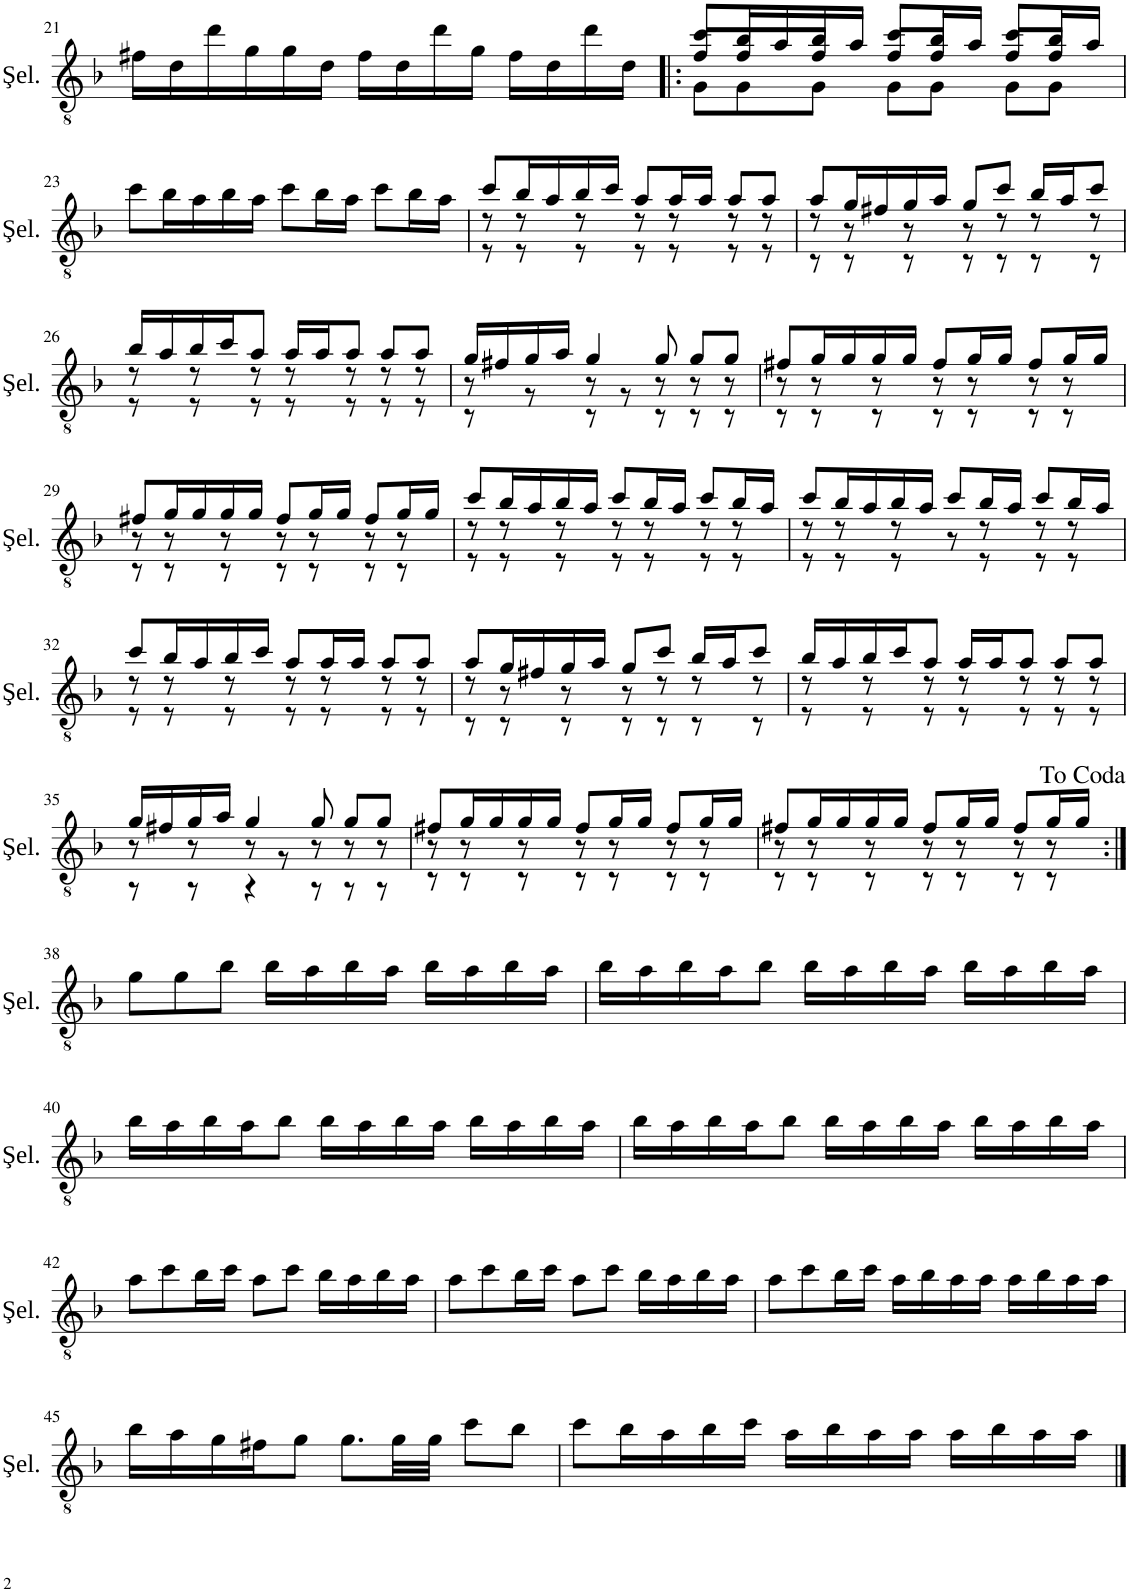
**kern
*part1
*staff1
*I"Şelpe
*I'Şel.
!!LO:PB:g=z
*clefGv2
*k[b-]
*M7/8
=21
16f#X\LL
16d\
16dd\
16g\
16g\
16d\JJ
16f#\LL
16d\
16dd\
16g\JJ
16f#\LL
16d\
16dd\
16d\JJ
=22!|:
*^
*	*^
8cc/L	8G\L	8f/L
16b-/L	8G\	8f/
16a/	.	.
16b-/	8G\J	8f/J
16a/JJ	.	.
8cc/L	8G\L	8f/L
16b-/L	8G\J	8f/J
16a/JJ	.	.
8cc/L	8G\L	8f/L
16b-/L	8G\J	8f/J
16a/JJ	.	.
*v	*v	*v
!!LO:LB:g=z
=23
8cc\L
16b-\L
16a\
16b-\
16a\JJ
8cc\L
16b-\L
16a\JJ
8cc\L
16b-\L
16a\JJ
=24
*^
*	*^
8cc/L	8r	8r
16b-/L	8r	8r
16a/	.	.
16b-/	8r	8r
16cc/JJ	.	.
8a/L	8r	8r
16a/L	8r	8r
16a/JJ	.	.
8a/L	8r	8r
8a/J	8r	8r
=25	=25	=25
8a/L	8r	8r
16g/L	8r	8r
16f#X/	.	.
16g/	8r	8r
16a/JJ	.	.
8g/L	8r	8r
8cc/J	8r	8r
16b-/LL	8r	8r
16a/J	.	.
8cc/J	8r	8r
!!LO:LB:g=z	!!	!!
=26	=26	=26
16b-/LL	8r	8r
16a/	.	.
16b-/	8r	8r
16cc/J	.	.
8a/J	8r	8r
16a/LL	8r	8r
16a/J	.	.
8a/J	8r	8r
8a/L	8r	8r
8a/J	8r	8r
=27	=27	=27
16g/LL	8r	8r
16f#X/	.	.
16g/	8ryy	8r
16a/JJ	.	.
4g/	8r	8r
.	8r	8ryy
8g/	8r	8r
8g/L	8r	8r
8g/J	8r	8r
=28	=28	=28
8f#X/L	8r	8r
16g/L	8r	8r
16g/	.	.
16g/	8r	8r
16g/JJ	.	.
8f#/L	8r	8r
16g/L	8r	8r
16g/JJ	.	.
8f#/L	8r	8r
16g/L	8r	8r
16g/JJ	.	.
!!LO:LB:g=z	!!	!!
=29	=29	=29
8f#X/L	8r	8r
16g/L	8r	8r
16g/	.	.
16g/	8r	8r
16g/JJ	.	.
8f#/L	8r	8r
16g/L	8r	8r
16g/JJ	.	.
8f#/L	8r	8r
16g/L	8r	8r
16g/JJ	.	.
=30	=30	=30
8cc/L	8r	8r
16b-/L	8r	8r
16a/	.	.
16b-/	8r	8r
16a/JJ	.	.
8cc/L	8r	8r
16b-/L	8r	8r
16a/JJ	.	.
8cc/L	8r	8r
16b-/L	8r	8r
16a/JJ	.	.
=31	=31	=31
8cc/L	8r	8r
16b-/L	8r	8r
16a/	.	.
16b-/	8r	8r
16a/JJ	.	.
8cc/L	8ryy	8r
16b-/L	8r	8r
16a/JJ	.	.
8cc/L	8r	8r
16b-/L	8r	8r
16a/JJ	.	.
!!LO:LB:g=z	!!	!!
=32	=32	=32
8cc/L	8r	8r
16b-/L	8r	8r
16a/	.	.
16b-/	8r	8r
16cc/JJ	.	.
8a/L	8r	8r
16a/L	8r	8r
16a/JJ	.	.
8a/L	8r	8r
8a/J	8r	8r
=33	=33	=33
8a/L	8r	8r
16g/L	8r	8r
16f#X/	.	.
16g/	8r	8r
16a/JJ	.	.
8g/L	8r	8r
8cc/J	8r	8r
16b-/LL	8r	8r
16a/J	.	.
8cc/J	8r	8r
=34	=34	=34
16b-/LL	8r	8r
16a/	.	.
16b-/	8r	8r
16cc/J	.	.
8a/J	8r	8r
16a/LL	8r	8r
16a/J	.	.
8a/J	8r	8r
8a/L	8r	8r
8a/J	8r	8r
!!LO:LB:g=z	!!	!!
=35	=35	=35
16g/LL	8r	8r
16f#X/	.	.
16g/	8r	8r
16a/JJ	.	.
4g/	8r	4r
.	8r	.
8g/	8r	8r
8g/L	8r	8r
8g/J	8r	8r
=36	=36	=36
8f#X/L	8r	8r
16g/L	8r	8r
16g/	.	.
16g/	8r	8r
16g/JJ	.	.
8f#/L	8r	8r
16g/L	8r	8r
16g/JJ	.	.
8f#/L	8r	8r
16g/L	8r	8r
16g/JJ	.	.
=37	=37	=37
8f#X/L	8r	8r
16g/L	8r	8r
16g/	.	.
16g/	8r	8r
16g/JJ	.	.
8f#/L	8r	8r
16g/L	8r	8r
16g/JJ	.	.
8f#/L	8r	8r
16g/L	8r	8r
16g/JJ	.	.
*v	*v	*v
!!LO:LB:g=z
=38:|!
8g\L
8g\
8b-\J
16b-\LL
16a\
16b-\
16a\JJ
16b-\LL
16a\
16b-\
16a\JJ
=39
16b-\LL
16a\
16b-\
16a\J
8b-\J
16b-\LL
16a\
16b-\
16a\JJ
16b-\LL
16a\
16b-\
16a\JJ
!!LO:LB:g=z
=40
16b-\LL
16a\
16b-\
16a\J
8b-\J
16b-\LL
16a\
16b-\
16a\JJ
16b-\LL
16a\
16b-\
16a\JJ
=41
16b-\LL
16a\
16b-\
16a\J
8b-\J
16b-\LL
16a\
16b-\
16a\JJ
16b-\LL
16a\
16b-\
16a\JJ
!!LO:LB:g=z
=42
8a\L
8cc\
16b-\L
16cc\JJ
8a\L
8cc\J
16b-\LL
16a\
16b-\
16a\JJ
=43
8a\L
8cc\
16b-\L
16cc\JJ
8a\L
8cc\J
16b-\LL
16a\
16b-\
16a\JJ
=44
8a\L
8cc\
16b-\L
16cc\JJ
16a\LL
16b-\
16a\
16a\JJ
16a\LL
16b-\
16a\
16a\JJ
!!LO:LB:g=z
=45
16b-\LL
16a\
16g\
16f#X\J
8g\J
8.g\L
32g\LL
32g\JJJ
8cc\L
8b-\J
=46
8cc\L
16b-\L
16a\
16b-\
16cc\JJ
16a\LL
16b-\
16a\
16a\JJ
16a\LL
16b-\
16a\
16a\JJ
==
*-
